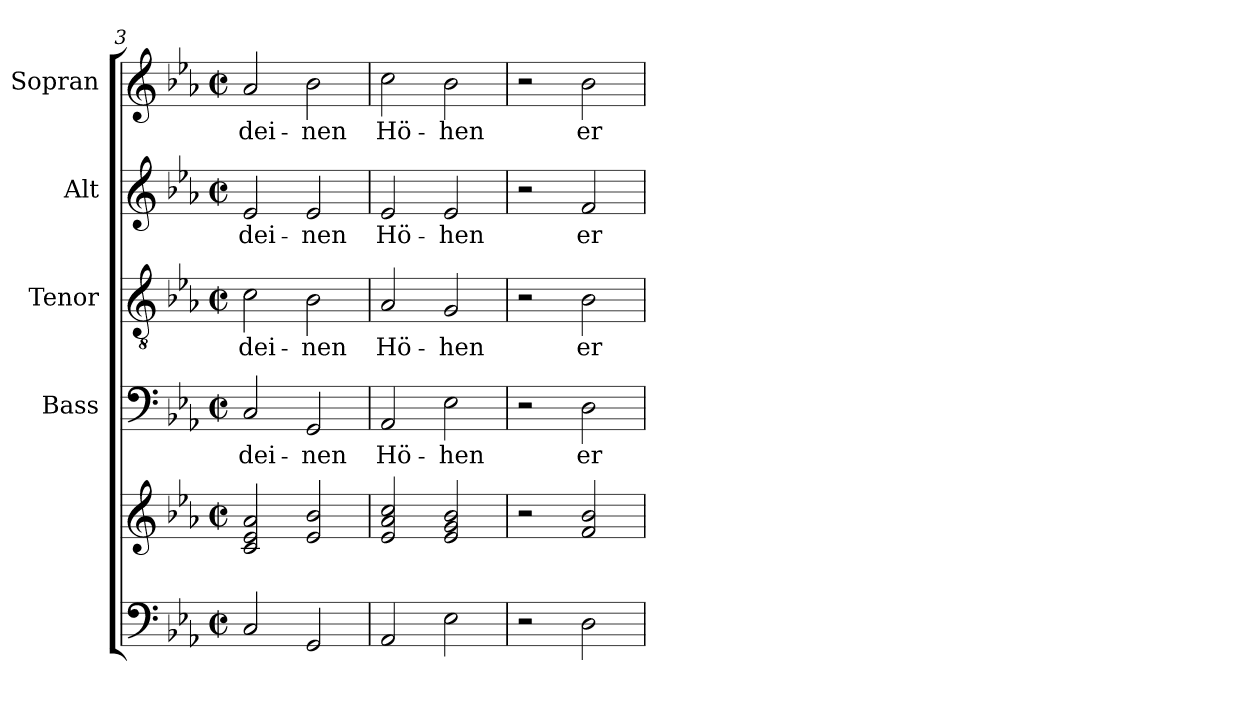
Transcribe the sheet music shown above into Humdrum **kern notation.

**kern	**kern	**kern	**text	**kern	**text	**kern	**text	**kern	**text
*part5	*part5	*part4	*part4	*part3	*part3	*part2	*part2	*part1	*part1
*staff6	*staff5	*staff4	*staff4	*staff3	*staff3	*staff2	*staff2	*staff1	*staff1
*	*	*I"Bass	*	*I"Tenor	*	*I"Alt	*	*I"Sopran	*
*	*	*I'B.	*	*I'T.	*	*I'A.	*	*I'S.	*
*clefF4	*clefG2	*clefF4	*	*clefGv2	*	*clefG2	*	*clefG2	*
*k[b-e-a-]	*k[b-e-a-]	*k[b-e-a-]	*	*k[b-e-a-]	*	*k[b-e-a-]	*	*k[b-e-a-]	*
*E-:	*E-:	*E-:	*	*E-:	*	*E-:	*	*E-:	*
*M2/2	*M2/2	*M2/2	*	*M2/2	*	*M2/2	*	*M2/2	*
*met(c|)	*met(c|)	*met(c|)	*	*met(c|)	*	*met(c|)	*	*met(c|)	*
=3	=3	=3	=3	=3	=3	=3	=3	=3	=3
!	!	!	!LO:LY:b	!	!LO:LY:b	!	!LO:LY:b	!	!LO:LY:b
2C/	2c/ 2e-/ 2a-/	2C/	dei-	2c\	dei-	2e-/	dei-	2a-/	dei-
!	!	!	!LO:LY:b	!	!LO:LY:b	!	!LO:LY:b	!	!LO:LY:b
2GG/	2e-/ 2b-/	2GG/	-nen	2B-\	-nen	2e-/	-nen	2b-\	-nen
=4	=4	=4	=4	=4	=4	=4	=4	=4	=4
!	!	!	!LO:LY:b	!	!LO:LY:b	!	!LO:LY:b	!	!LO:LY:b
2AA-/	2e-/ 2a-/ 2cc/	2AA-/	Hö-	2A-/	Hö-	2e-/	Hö-	2cc\	Hö-
!	!	!	!LO:LY:b	!	!LO:LY:b	!	!LO:LY:b	!	!LO:LY:b
2E-\	2e-/ 2g/ 2b-/	2E-\	-hen	2G/	-hen	2e-/	-hen	2b-\	-hen
=5	=5	=5	=5	=5	=5	=5	=5	=5	=5
2r	2r	2r	.	2r	.	2r	.	2r	.
!	!	!	!LO:LY:b	!	!LO:LY:b	!	!LO:LY:b	!	!LO:LY:b
2D\	2f/ 2b-/	2D\	er-	2B-\	er-	2f/	er-	2b-\	er-
=	=	=	=	=	=	=	=	=	=
*-	*-	*-	*-	*-	*-	*-	*-	*-	*-
